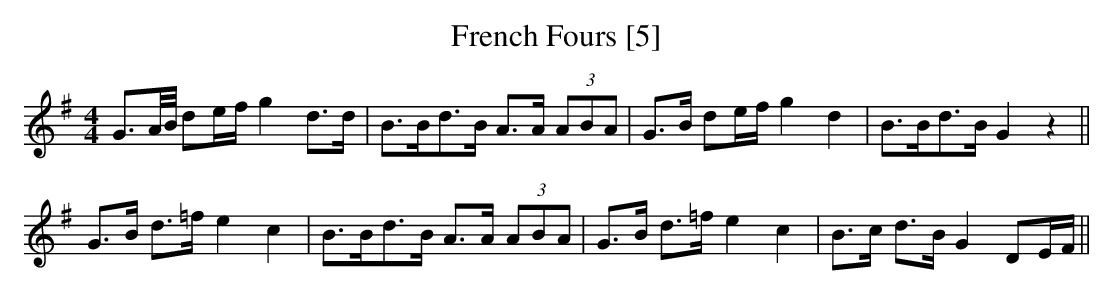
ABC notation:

X:1
T:French Fours [5]
M:4/4
L:1/8
K:G
G>A/2B/4 de/f/ g2 d>d|B>Bd>B A>A (3ABA|G>B de/f/ g2d2|B>Bd>B G2z2||
G>B d>=f e2c2|B>Bd>B A>A (3ABA|G>B d>=f e2c2|B>c d>B G2 DE/F/||
